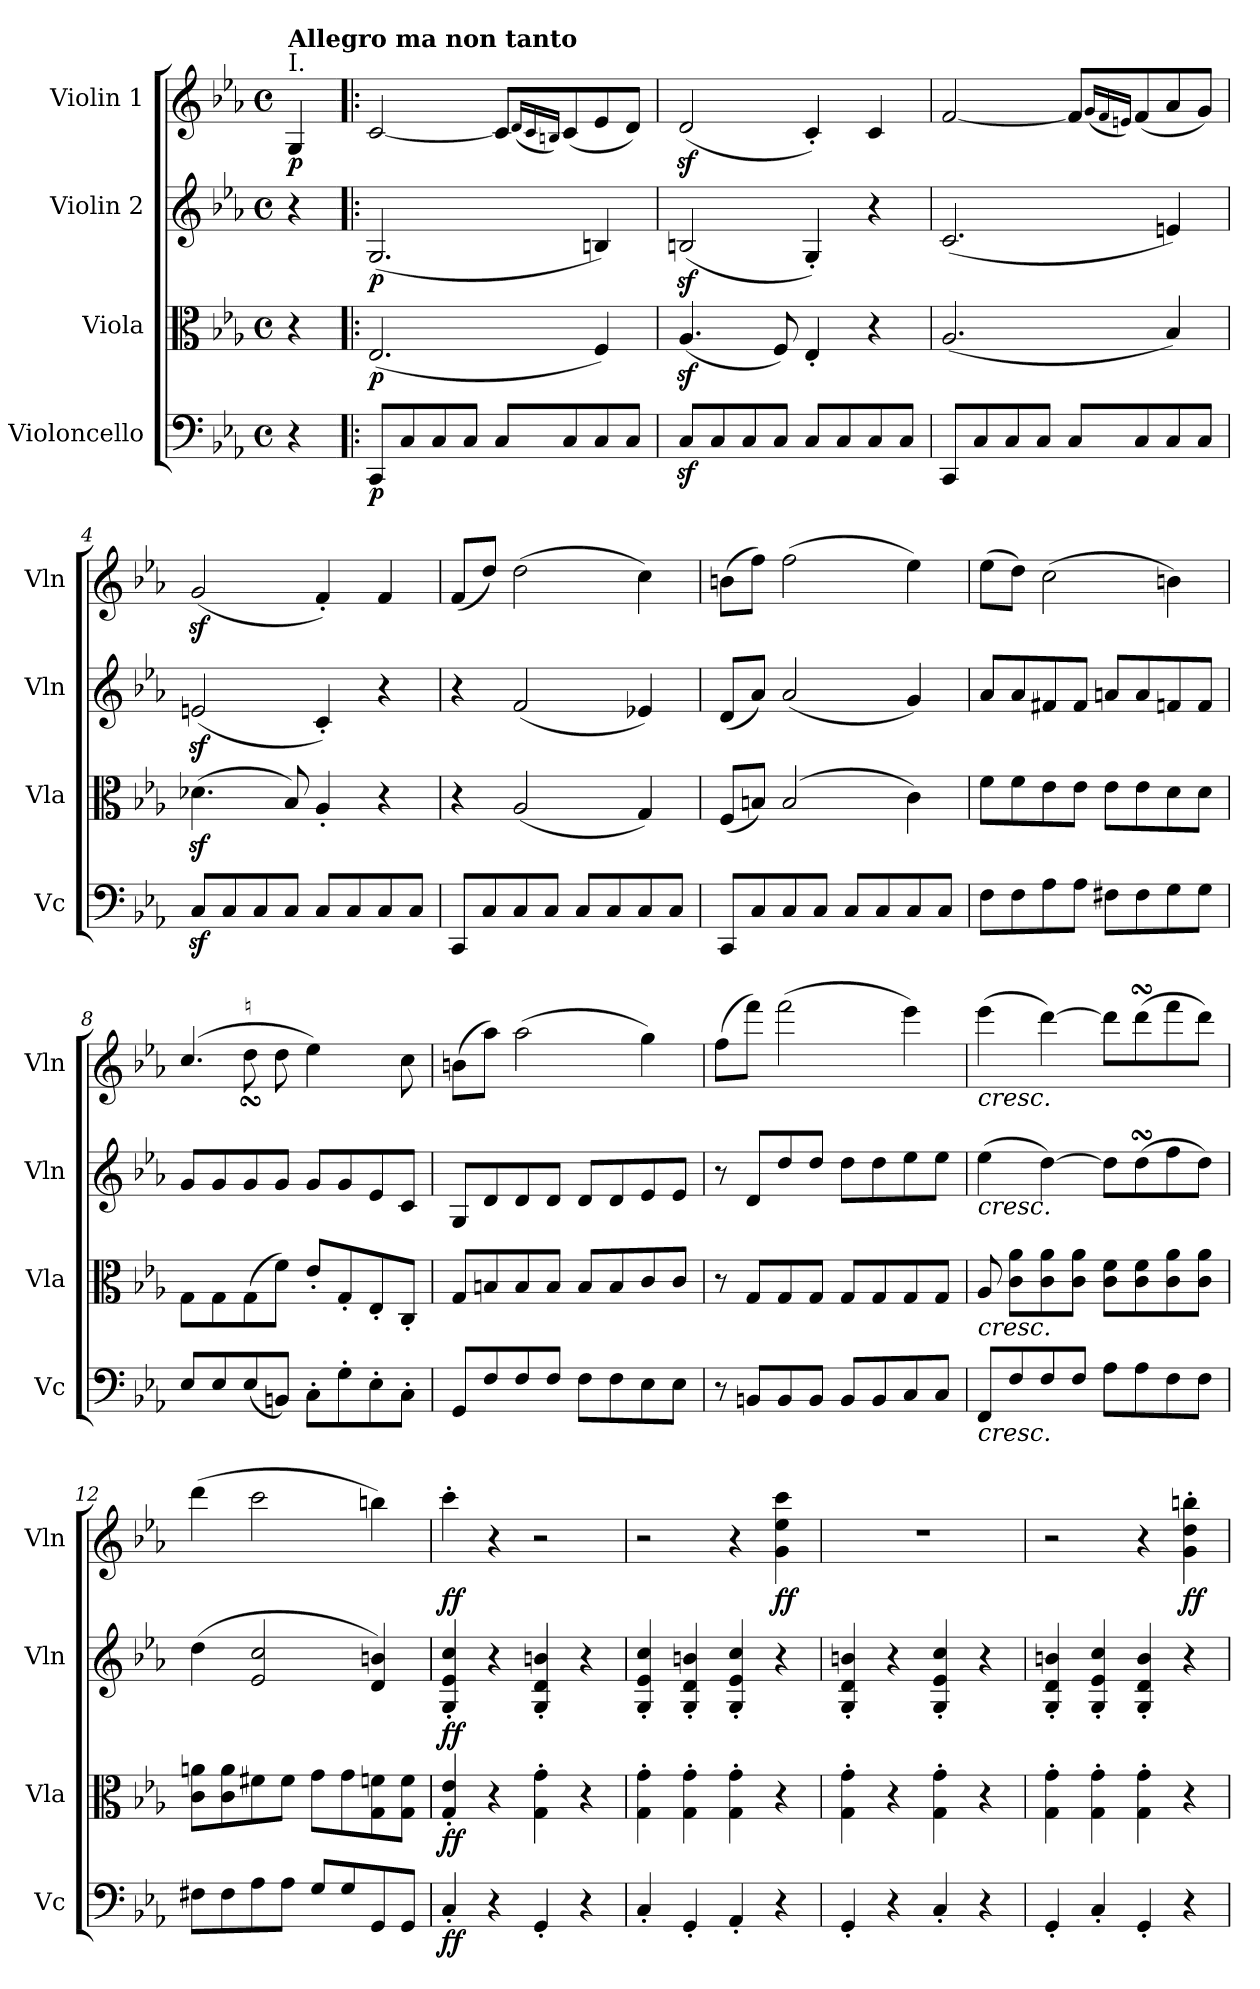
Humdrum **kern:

**kern	**dynam	**kern	**dynam	**kern	**dynam	**kern	**dynam
*part4	*part4	*part3	*part3	*part2	*part2	*part1	*part1
*staff4	*staff4	*staff3	*staff3	*staff2	*staff2	*staff1	*staff1
*I"Violoncello	*	*I"Viola	*	*I"Violin 2	*	*I"Violin 1	*
*I'Vc	*	*I'Vla	*	*I'Vln	*	*I'Vln	*
*clefF4	*	*clefC3	*	*clefG2	*	*clefG2	*
*k[b-e-a-]	*	*k[b-e-a-]	*	*k[b-e-a-]	*	*k[b-e-a-]	*
*M4/4	*	*M4/4	*	*M4/4	*	*M4/4	*
*met(c)	*	*met(c)	*	*met(c)	*	*met(c)	*
=	=	=	=	=	=	=	=
!	!	!	!	!	!	!LO:TX:a:t=I.	!
!	!	!	!	!	!	!LO:TX:a:B:t=Allegro ma non tanto	!
!	!	!	!	!	!	!	!LO:DY:b
4r	.	4r	.	4r	.	4G/	p
=1!|:	=1!|:	=1!|:	=1!|:	=1!|:	=1!|:	=1!|:	=1!|:
!	!LO:DY:b	!	!LO:DY:b	!	!LO:DY:b	!	!
8CC/L	p	(2.E-/	p	(2.G/	p	[2c/	.
8C/	.	.	.	.	.	.	.
8C/	.	.	.	.	.	.	.
8C/J	.	.	.	.	.	.	.
8C/L	.	.	.	.	.	8c/L]	.
.	.	.	.	.	.	(16qd/LL	.
.	.	.	.	.	.	16qc/	.
.	.	.	.	.	.	16qBn/JJ)	.
8C/	.	.	.	.	.	(8c/	.
8C/	.	4F/)	.	4Bn/)	.	8e-/	.
8C/J	.	.	.	.	.	8d/J)	.
=2	=2	=2	=2	=2	=2	=2	=2
8Cz</L	.	(4.A-z</	.	(2Bnz</	.	(2dz</	.
8C/	.	.	.	.	.	.	.
8C/	.	.	.	.	.	.	.
8C/J	.	8F/)	.	.	.	.	.
8C/L	.	4E-'/	.	4G'/)	.	4c'/)	.
8C/	.	.	.	.	.	.	.
8C/	.	4r	.	4r	.	4c/	.
8C/J	.	.	.	.	.	.	.
=3	=3	=3	=3	=3	=3	=3	=3
8CC/L	.	(2.A-/	.	(2.c/	.	[2f/	.
8C/	.	.	.	.	.	.	.
8C/	.	.	.	.	.	.	.
8C/J	.	.	.	.	.	.	.
8C/L	.	.	.	.	.	8f/L]	.
.	.	.	.	.	.	(16qg/LL	.
.	.	.	.	.	.	16qf/	.
.	.	.	.	.	.	16qen/JJ)	.
8C/	.	.	.	.	.	(8f/	.
8C/	.	4B-/)	.	4en/)	.	8a-/	.
8C/J	.	.	.	.	.	8g/J)	.
=4	=4	=4	=4	=4	=4	=4	=4
8Cz</L	.	(4.d-Xz<\	.	(2enz</	.	(2gz</	.
8C/	.	.	.	.	.	.	.
8C/	.	.	.	.	.	.	.
8C/J	.	8B-/)	.	.	.	.	.
8C/L	.	4A-'/	.	4c'/)	.	4f'/)	.
8C/	.	.	.	.	.	.	.
8C/	.	4r	.	4r	.	4f/	.
8C/J	.	.	.	.	.	.	.
!!LO:LB:g=z
=5	=5	=5	=5	=5	=5	=5	=5
8CC/L	.	4r	.	4r	.	(8f/L	.
8C/	.	.	.	.	.	8dd/J)	.
8C/	.	(2A-/	.	(2f/	.	(2dd\	.
8C/J	.	.	.	.	.	.	.
8C/L	.	.	.	.	.	.	.
8C/	.	.	.	.	.	.	.
8C/	.	4G/)	.	4e-X/)	.	4cc\)	.
8C/J	.	.	.	.	.	.	.
=6	=6	=6	=6	=6	=6	=6	=6
8CC/L	.	(8F/L	.	(8d/L	.	(8bn\L	.
8C/	.	8Bn/J)	.	8a-/J)	.	8ff\J)	.
8C/	.	(2B/	.	(2a-/	.	(2ff\	.
8C/J	.	.	.	.	.	.	.
8C/L	.	.	.	.	.	.	.
8C/	.	.	.	.	.	.	.
8C/	.	4c\)	.	4g/)	.	4ee-\)	.
8C/J	.	.	.	.	.	.	.
!!LO:LB:g=z
=7	=7	=7	=7	=7	=7	=7	=7
8F\L	.	8f\L	.	8a-/L	.	(8ee-\L	.
8F\	.	8f\	.	8a-/	.	8dd\J)	.
8A-\	.	8e-\	.	8f#X/	.	(2cc\	.
8A-\J	.	8e-\J	.	8f#/J	.	.	.
8F#X\L	.	8e-\L	.	8an/L	.	.	.
8F#\	.	8e-\	.	8a/	.	.	.
8G\	.	8d\	.	8fn/	.	4bn\)	.
8G\J	.	8d\J	.	8f/J	.	.	.
=8	=8	=8	=8	=8	=8	=8	=8
*	*	*	*	*	*	*^	*
8E-/L	.	8G\L	.	8g/L	.	(4.cc/	4ryy	.
8E-/	.	8G\	.	8g/	.	.	.	.
!	!	!	!	!	!	!	!LO:TX:a:t=♮	!
(8E-/	.	(8G\	.	8g/	.	.	8ddsSsS\	.
8BBn/J)	.	8f\J)	.	8g/J	.	8dd\	8ryy	.
8C'\L	.	8e-'/L	.	8g/L	.	4ee-\)	2ryy	.
8G'\	.	8G'/	.	8g/	.	.	.	.
8E-'\	.	8E-'/	.	8e-/	.	8ryy	.	.
8C'\J	.	8C'/J	.	8c/J	.	8cc\	.	.
*	*	*	*	*	*	*v	*v	*
=9	=9	=9	=9	=9	=9	=9	=9
8GG/L	.	8G/L	.	8G/L	.	(8bn\L	.
8F/	.	8Bn/	.	8d/	.	8aa-\J)	.
8F/	.	8B/	.	8d/	.	(2aa-\	.
8F/J	.	8B/J	.	8d/J	.	.	.
8F\L	.	8B/L	.	8d/L	.	.	.
8F\	.	8B/	.	8d/	.	.	.
8E-\	.	8c/	.	8e-/	.	4gg\)	.
8E-\J	.	8c/J	.	8e-/J	.	.	.
=10	=10	=10	=10	=10	=10	=10	=10
8r	.	8r	.	8r	.	(8ff\L	.
8BBn/L	.	8G/L	.	8d/L	.	8fff\J)	.
8BB/	.	8G/	.	8dd/	.	(2fff\	.
8BB/J	.	8G/J	.	8dd/J	.	.	.
8BB/L	.	8G/L	.	8dd\L	.	.	.
8BB/	.	8G/	.	8dd\	.	.	.
8C/	.	8G/	.	8ee-\	.	4eee-\)	.
8C/J	.	8G/J	.	8ee-\J	.	.	.
=11	=11	=11	=11	=11	=11	=11	=11
!	!	!	!	!	!	!LO:TX:b:i:t=cresc.	!
!	!	!	!	!LO:TX:b:i:t=cresc.	!	!	!
!	!	!LO:TX:b:i:t=cresc.	!	!	!	!	!
!LO:TX:b:i:t=cresc.	!	!	!	!	!	!	!
8FF/L	.	8A-/	.	(4ee-\	.	(4eee-\	.
8F/	.	8c\ 8a-\L	.	.	.	.	.
8F/	.	8c\ 8a-\	.	[4dd\)	.	[4ddd\)	.
8F/J	.	8c\ 8a-\J	.	.	.	.	.
8A-\L	.	8c\ 8f\L	.	8dd\L]	.	8ddd\L]	.
8A-\	.	8c\ 8f\	.	(8ddsSsS\	.	(8dddsSsS\	.
8F\	.	8c\ 8a-\	.	8ff\	.	8fff\	.
8F\J	.	8c\ 8a-\J	.	8dd\J)	.	8ddd\J)	.
!!LO:LB:g=z
=12	=12	=12	=12	=12	=12	=12	=12
8F#X\L	.	8c\ 8an\L	.	(4dd\	.	(4ddd\	.
8F#\	.	8c\ 8a\	.	.	.	.	.
8A-\	.	8f#X\	.	2e-/ 2cc/	.	2ccc\	.
8A-\J	.	8f#\J	.	.	.	.	.
8G/L	.	8g\L	.	.	.	.	.
8G/	.	8g\	.	.	.	.	.
8GG/	.	8G\ 8fn\	.	4d/ 4bn/)	.	4bbn\)	.
8GG/J	.	8G\ 8f\J	.	.	.	.	.
=13	=13	=13	=13	=13	=13	=13	=13
!	!LO:DY:b	!	!LO:DY:b	!	!LO:DY:b	!	!LO:DY:b
4C'/	ff	4G/' 4e-/'	ff	4G/' 4e-/' 4cc/'	ff	4ccc'\	ff
4r	.	4r	.	4r	.	4r	.
4GG'/	.	4G\' 4g\'	.	4G/' 4d/' 4bn/'	.	2r	.
4r	.	4r	.	4r	.	.	.
=14	=14	=14	=14	=14	=14	=14	=14
4C'/	.	4G\' 4g\'	.	4G/' 4e-/' 4cc/'	.	2r	.
4GG'/	.	4G\' 4g\'	.	4G/' 4d/' 4bn/'	.	.	.
4AA-'/	.	4G\' 4g\'	.	4G/' 4e-/' 4cc/'	.	4r	.
!	!	!	!	!	!	!	!LO:DY:b
4r	.	4r	.	4r	.	4g\ 4ee-\ 4ccc\	ff
!!LO:LB:g=z
=15	=15	=15	=15	=15	=15	=15	=15
4GG'/	.	4G\' 4g\'	.	4G/' 4d/' 4bn/'	.	1r	.
4r	.	4r	.	4r	.	.	.
4C'/	.	4G\' 4g\'	.	4G/' 4e-/' 4cc/'	.	.	.
4r	.	4r	.	4r	.	.	.
=16	=16	=16	=16	=16	=16	=16	=16
4GG'/	.	4G\' 4g\'	.	4G/' 4d/' 4bn/'	.	2r	.
4C'/	.	4G\' 4g\'	.	4G/' 4e-/' 4cc/'	.	.	.
4GG'/	.	4G\' 4g\'	.	4G/' 4d/' 4b/'	.	4r	.
!	!	!	!	!	!	!	!LO:DY:b
4r	.	4r	.	4r	.	4g\' 4dd\' 4bbn\'	ff
=	=	=	=	=	=	=	=
*-	*-	*-	*-	*-	*-	*-	*-
